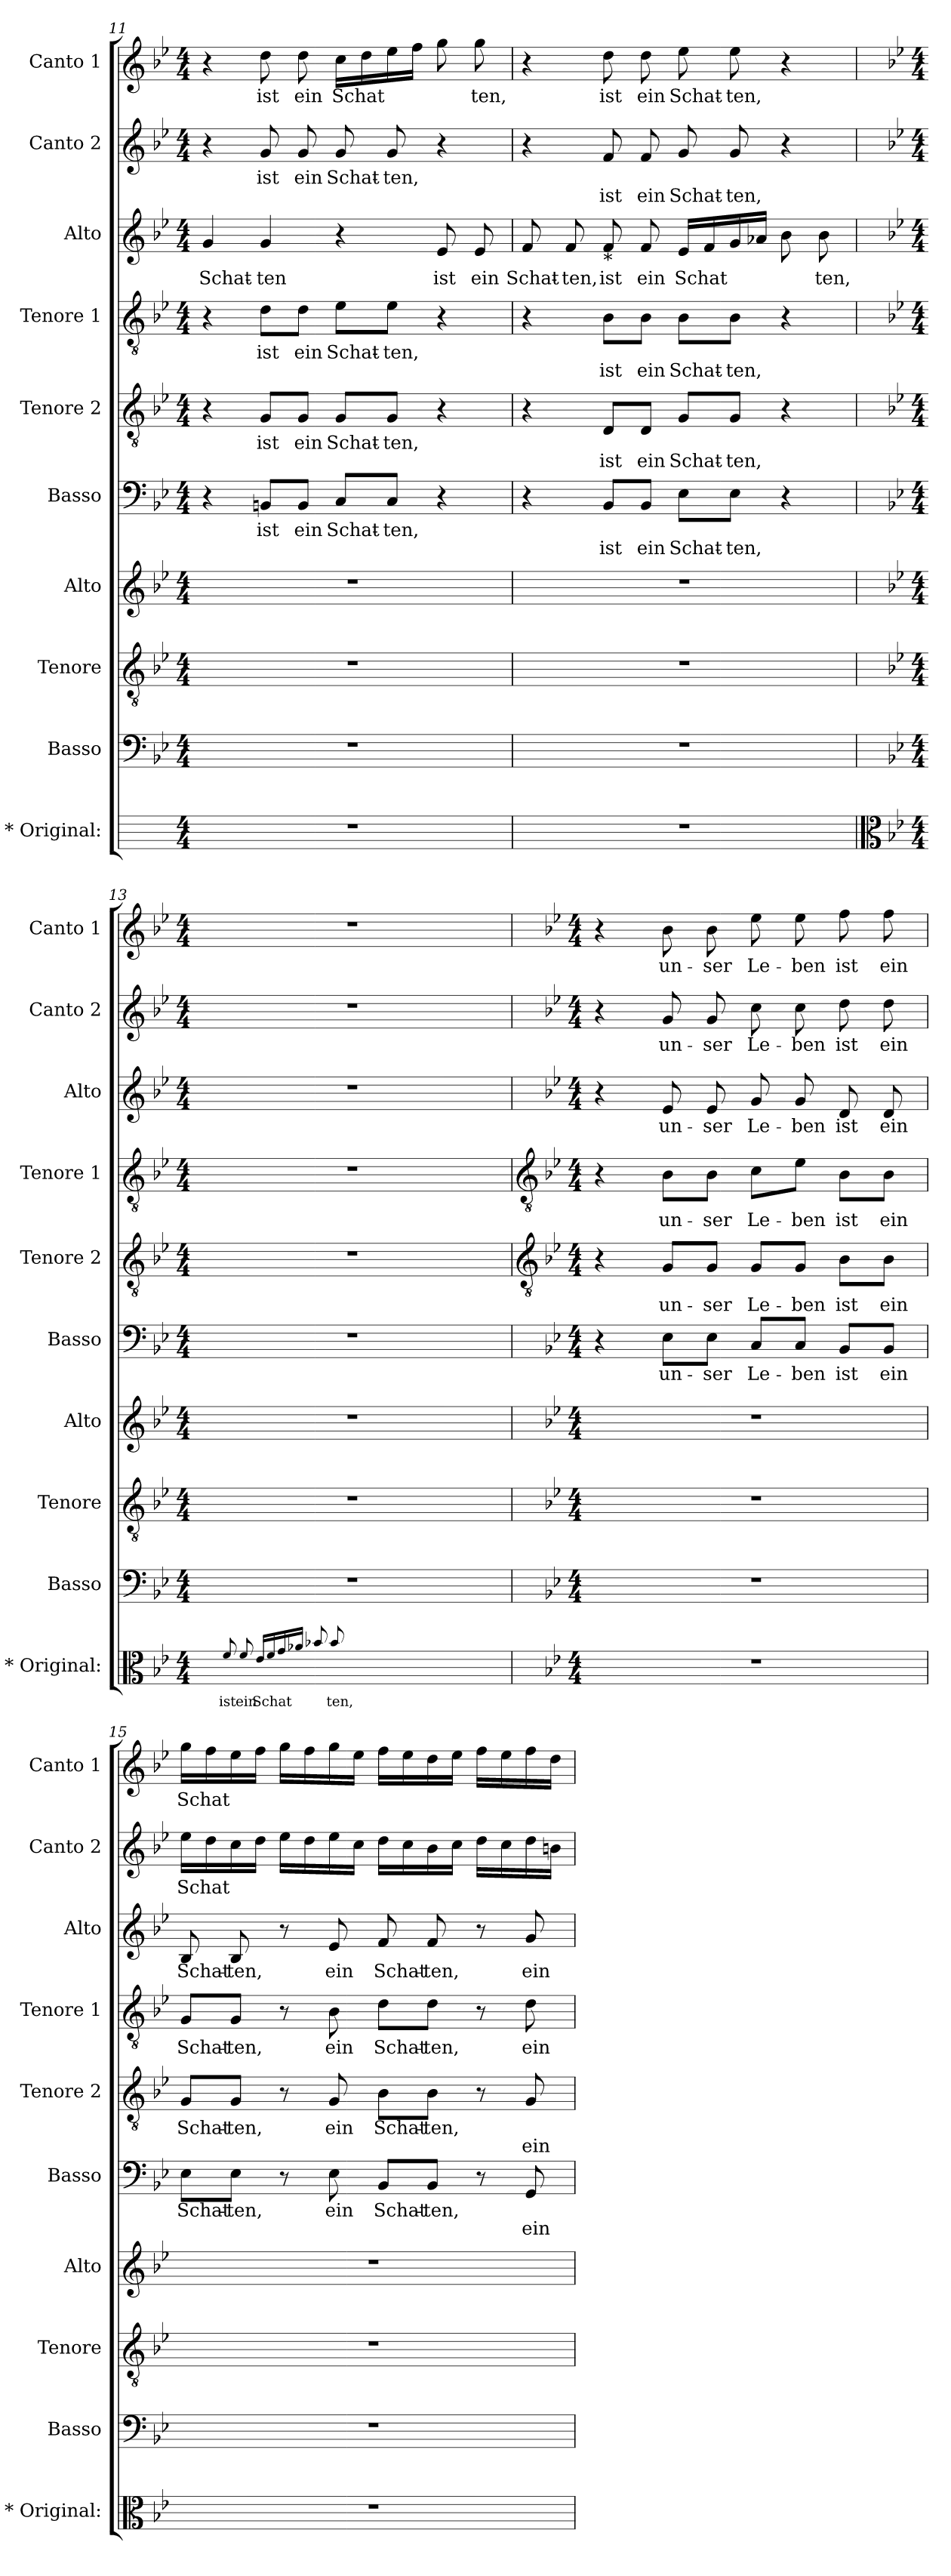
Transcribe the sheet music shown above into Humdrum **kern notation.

**kern	**text	**kern	**kern	**kern	**kern	**text	**text	**kern	**text	**text	**kern	**text	**text	**kern	**text	**kern	**text	**text	**kern	**text
*part10	*part10	*part9	*part8	*part7	*part6	*part6	*part6	*part5	*part5	*part5	*part4	*part4	*part4	*part3	*part3	*part2	*part2	*part2	*part1	*part1
*staff10	*staff10	*staff9	*staff8	*staff7	*staff6	*staff6	*staff6	*staff5	*staff5	*staff5	*staff4	*staff4	*staff4	*staff3	*staff3	*staff2	*staff2	*staff2	*staff1	*staff1
*I"* Original:	*	*I"Basso	*I"Tenore	*I"Alto	*I"Basso	*	*	*I"Tenore 2	*	*	*I"Tenore 1	*	*	*I"Alto	*	*I"Canto 2	*	*	*I"Canto 1	*
*I'* Original:	*	*I'Basso	*I'Tenore	*I'Alto	*I'Basso	*	*	*I'Tenore 2	*	*	*I'Tenore 1	*	*	*I'Alto	*	*I'Canto 2	*	*	*I'Canto 1	*
*	*	*clefF4	*clefGv2	*clefG2	*clefF4	*	*	*clefGv2	*	*	*clefGv2	*	*	*clefG2	*	*clefG2	*	*	*clefG2	*
*	*	*k[b-e-]	*k[b-e-]	*k[b-e-]	*k[b-e-]	*	*	*k[b-e-]	*	*	*k[b-e-]	*	*	*k[b-e-]	*	*k[b-e-]	*	*	*k[b-e-]	*
*	*	*B-:	*B-:	*B-:	*B-:	*	*	*B-:	*	*	*B-:	*	*	*B-:	*	*B-:	*	*	*B-:	*
*M4/4	*	*M4/4	*M4/4	*M4/4	*M4/4	*	*	*M4/4	*	*	*M4/4	*	*	*M4/4	*	*M4/4	*	*	*M4/4	*
=11	=11	=11	=11	=11	=11	=11	=11	=11	=11	=11	=11	=11	=11	=11	=11	=11	=11	=11	=11	=11
!	!	!	!	!	!	!	!	!	!	!	!	!	!	!	!LO:LY:b	!	!	!	!	!
1r	.	1r	1r	1r	4r	.	.	4r	.	.	4r	.	.	4g	Schat-	4r	.	.	4r	.
!	!	!	!	!	!	!LO:LY:b	!	!	!LO:LY:b	!	!	!LO:LY:b	!	!	!LO:LY:b	!	!LO:LY:b	!	!	!LO:LY:b
.	.	.	.	.	8BBn/L	ist	.	8G/L	ist	.	8d\L	ist	.	4g	-ten	8g	ist	.	8dd	ist
!	!	!	!	!	!	!LO:LY:b	!	!	!LO:LY:b	!	!	!LO:LY:b	!	!	!	!	!LO:LY:b	!	!	!LO:LY:b
.	.	.	.	.	8BB/J	ein	.	8G/J	ein	.	8d\J	ein	.	.	.	8g	ein	.	8dd	ein
!	!	!	!	!	!	!LO:LY:b	!	!	!LO:LY:b	!	!	!LO:LY:b	!	!	!	!	!LO:LY:b	!	!	!LO:LY:b
.	.	.	.	.	8C/L	Schat-	.	8G/L	Schat-	.	8e-\L	Schat-	.	4r	.	8g	Schat-	.	16ccLL	Schat
.	.	.	.	.	.	.	.	.	.	.	.	.	.	.	.	.	.	.	16dd	.
!	!	!	!	!	!	!LO:LY:b	!	!	!LO:LY:b	!	!	!LO:LY:b	!	!	!	!	!LO:LY:b	!	!	!
.	.	.	.	.	8C/J	-ten,	.	8G/J	-ten,	.	8e-\J	-ten,	.	.	.	8g	-ten,	.	16ee-	.
.	.	.	.	.	.	.	.	.	.	.	.	.	.	.	.	.	.	.	16ffJJ	.
!	!	!	!	!	!	!	!	!	!	!	!	!	!	!	!LO:LY:b	!	!	!	!	!
.	.	.	.	.	4r	.	.	4r	.	.	4r	.	.	8e-	ist	4r	.	.	8gg	.
!	!	!	!	!	!	!	!	!	!	!	!	!	!	!	!LO:LY:b	!	!	!	!	!LO:LY:b
.	.	.	.	.	.	.	.	.	.	.	.	.	.	8e-	ein	.	.	.	8gg	ten,
=12	=12	=12	=12	=12	=12	=12	=12	=12	=12	=12	=12	=12	=12	=12	=12	=12	=12	=12	=12	=12
!	!	!	!	!	!	!	!	!	!	!	!	!	!	!	!LO:LY:b	!	!	!	!	!
1r	.	1r	1r	1r	4r	.	.	4r	.	.	4r	.	.	8f	Schat-	4r	.	.	4r	.
!	!	!	!	!	!	!	!	!	!	!	!	!	!	!	!LO:LY:b	!	!	!	!	!
.	.	.	.	.	.	.	.	.	.	.	.	.	.	8f	-ten,	.	.	.	.	.
!	!	!	!	!	!	!	!	!	!	!	!	!	!	!LO:TX:b:t=*	!	!	!	!	!	!
!	!	!	!	!	!	!	!LO:LY:b	!	!	!LO:LY:b	!	!	!LO:LY:b	!	!LO:LY:b	!	!	!LO:LY:b	!	!LO:LY:b
.	.	.	.	.	8BB-/L	.	ist	8D/L	.	ist	8B-\L	.	ist	8f	ist	8f	.	ist	8dd	ist
!	!	!	!	!	!	!	!LO:LY:b	!	!	!LO:LY:b	!	!	!LO:LY:b	!	!LO:LY:b	!	!	!LO:LY:b	!	!LO:LY:b
.	.	.	.	.	8BB-/J	.	ein	8D/J	.	ein	8B-\J	.	ein	8f	ein	8f	.	ein	8dd	ein
!	!	!	!	!	!	!	!LO:LY:b	!	!	!LO:LY:b	!	!	!LO:LY:b	!	!LO:LY:b	!	!	!LO:LY:b	!	!LO:LY:b
.	.	.	.	.	8E-\L	.	Schat-	8G/L	.	Schat-	8B-\L	.	Schat-	16e-LL	Schat	8g	.	Schat-	8ee-	Schat-
.	.	.	.	.	.	.	.	.	.	.	.	.	.	16f	.	.	.	.	.	.
!	!	!	!	!	!	!	!LO:LY:b	!	!	!LO:LY:b	!	!	!LO:LY:b	!	!	!	!	!LO:LY:b	!	!LO:LY:b
.	.	.	.	.	8E-\J	.	-ten,	8G/J	.	-ten,	8B-\J	.	-ten,	16g	.	8g	.	-ten,	8ee-	-ten,
.	.	.	.	.	.	.	.	.	.	.	.	.	.	16a-XJJ	.	.	.	.	.	.
.	.	.	.	.	4r	.	.	4r	.	.	4r	.	.	8b-	.	4r	.	.	4r	.
!	!	!	!	!	!	!	!	!	!	!	!	!	!	!	!LO:LY:b	!	!	!	!	!
.	.	.	.	.	.	.	.	.	.	.	.	.	.	8b-	ten,	.	.	.	.	.
!!LO:LB:g=z
=13	=13	=13	=13	=13	=13	=13	=13	=13	=13	=13	=13	=13	=13	=13	=13	=13	=13	=13	=13	=13
*clefC3	*	*	*	*	*	*	*	*	*	*	*	*	*	*	*	*	*	*	*	*
*k[b-e-]	*	*	*	*	*	*	*	*	*	*	*	*	*	*	*	*	*	*	*	*
*B-:	*	*	*	*	*	*	*	*	*	*	*	*	*	*	*	*	*	*	*	*
*M4/4	*	*M4/4	*M4/4	*M4/4	*M4/4	*	*	*M4/4	*	*	*M4/4	*	*	*M4/4	*	*M4/4	*	*	*M4/4	*
!	!LO:LY:b	!	!	!	!	!	!	!	!	!	!	!	!	!	!	!	!	!	!	!
8qqf	ist	.	.	.	.	.	.	.	.	.	.	.	.	.	.	.	.	.	.	.
!	!LO:LY:b	!	!	!	!	!	!	!	!	!	!	!	!	!	!	!	!	!	!	!
8qqf	ein	.	.	.	.	.	.	.	.	.	.	.	.	.	.	.	.	.	.	.
!	!LO:LY:b	!	!	!	!	!	!	!	!	!	!	!	!	!	!	!	!	!	!	!
16qqe-LL	Schat	.	.	.	.	.	.	.	.	.	.	.	.	.	.	.	.	.	.	.
16qqf	.	.	.	.	.	.	.	.	.	.	.	.	.	.	.	.	.	.	.	.
16qqg	.	.	.	.	.	.	.	.	.	.	.	.	.	.	.	.	.	.	.	.
16qqa-JJ	.	.	.	.	.	.	.	.	.	.	.	.	.	.	.	.	.	.	.	.
8qqb-X	.	.	.	.	.	.	.	.	.	.	.	.	.	.	.	.	.	.	.	.
!	!LO:LY:b	!	!	!	!	!	!	!	!	!	!	!	!	!	!	!	!	!	!	!
8qqb-	ten,	.	.	.	.	.	.	.	.	.	.	.	.	.	.	.	.	.	.	.
1ryy	.	1r	1r	1r	1r	.	.	1r	.	.	1r	.	.	1r	.	1r	.	.	1r	.
!!LO:LB:g=z
=14	=14	=14	=14	=14	=14	=14	=14	=14	=14	=14	=14	=14	=14	=14	=14	=14	=14	=14	=14	=14
*	*	*	*	*	*	*	*	*clefGv2	*	*	*clefGv2	*	*	*	*	*	*	*	*	*
*	*	*	*	*	*k[b-e-]	*	*	*k[b-e-]	*	*	*k[b-e-]	*	*	*k[b-e-]	*	*k[b-e-]	*	*	*k[b-e-]	*
*	*	*	*	*	*B-:	*	*	*B-:	*	*	*B-:	*	*	*B-:	*	*B-:	*	*	*B-:	*
*M4/4	*	*M4/4	*M4/4	*M4/4	*M4/4	*	*	*M4/4	*	*	*M4/4	*	*	*M4/4	*	*M4/4	*	*	*M4/4	*
1r	.	1r	1r	1r	4r	.	.	4r	.	.	4r	.	.	4r	.	4r	.	.	4r	.
!	!	!	!	!	!	!LO:LY:b	!	!	!LO:LY:b	!	!	!LO:LY:b	!	!	!LO:LY:b	!	!LO:LY:b	!	!	!LO:LY:b
.	.	.	.	.	8E-\L	un-	.	8G/L	un-	.	8B-\L	un-	.	8e-	un-	8g	un-	.	8b-	un-
!	!	!	!	!	!	!LO:LY:b	!	!	!LO:LY:b	!	!	!LO:LY:b	!	!	!LO:LY:b	!	!LO:LY:b	!	!	!LO:LY:b
.	.	.	.	.	8E-\J	-ser	.	8G/J	-ser	.	8B-\J	-ser	.	8e-	-ser	8g	-ser	.	8b-	-ser
!	!	!	!	!	!	!LO:LY:b	!	!	!LO:LY:b	!	!	!LO:LY:b	!	!	!LO:LY:b	!	!LO:LY:b	!	!	!LO:LY:b
.	.	.	.	.	8C/L	Le-	.	8G/L	Le-	.	8c\L	Le-	.	8g	Le-	8cc	Le-	.	8ee-	Le-
!	!	!	!	!	!	!LO:LY:b	!	!	!LO:LY:b	!	!	!LO:LY:b	!	!	!LO:LY:b	!	!LO:LY:b	!	!	!LO:LY:b
.	.	.	.	.	8C/J	-ben	.	8G/J	-ben	.	8e-\J	-ben	.	8g	-ben	8cc	-ben	.	8ee-	-ben
!	!	!	!	!	!	!LO:LY:b	!	!	!LO:LY:b	!	!	!LO:LY:b	!	!	!LO:LY:b	!	!LO:LY:b	!	!	!LO:LY:b
.	.	.	.	.	8BB-/L	ist	.	8B-\L	ist	.	8B-\L	ist	.	8d	ist	8dd	ist	.	8ff	ist
!	!	!	!	!	!	!LO:LY:b	!	!	!LO:LY:b	!	!	!LO:LY:b	!	!	!LO:LY:b	!	!LO:LY:b	!	!	!LO:LY:b
.	.	.	.	.	8BB-/J	ein	.	8B-\J	ein	.	8B-\J	ein	.	8d	ein	8dd	ein	.	8ff	ein
=15	=15	=15	=15	=15	=15	=15	=15	=15	=15	=15	=15	=15	=15	=15	=15	=15	=15	=15	=15	=15
!	!	!	!	!	!	!LO:LY:b	!	!	!LO:LY:b	!	!	!LO:LY:b	!	!	!LO:LY:b	!	!LO:LY:b	!	!	!LO:LY:b
1r	.	1r	1r	1r	8E-\L	Schat-	.	8G/L	Schat-	.	8G/L	Schat-	.	8B-	Schat-	16ee-LL	Schat	.	16ggLL	Schat
.	.	.	.	.	.	.	.	.	.	.	.	.	.	.	.	16dd	.	.	16ff	.
!	!	!	!	!	!	!LO:LY:b	!	!	!LO:LY:b	!	!	!LO:LY:b	!	!	!LO:LY:b	!	!	!	!	!
.	.	.	.	.	8E-\J	-ten,	.	8G/J	-ten,	.	8G/J	-ten,	.	8B-	-ten,	16cc	.	.	16ee-	.
.	.	.	.	.	.	.	.	.	.	.	.	.	.	.	.	16ddJJ	.	.	16ffJJ	.
.	.	.	.	.	8r	.	.	8r	.	.	8r	.	.	8r	.	16ee-LL	.	.	16ggLL	.
.	.	.	.	.	.	.	.	.	.	.	.	.	.	.	.	16dd	.	.	16ff	.
!	!	!	!	!	!	!LO:LY:b	!	!	!LO:LY:b	!	!	!LO:LY:b	!	!	!LO:LY:b	!	!	!	!	!
.	.	.	.	.	8E-	ein	.	8G	ein	.	8B-	ein	.	8e-	ein	16ee-	.	.	16gg	.
.	.	.	.	.	.	.	.	.	.	.	.	.	.	.	.	16ccJJ	.	.	16ee-JJ	.
!	!	!	!	!	!	!LO:LY:b	!	!	!LO:LY:b	!	!	!LO:LY:b	!	!	!LO:LY:b	!	!	!	!	!
.	.	.	.	.	8BB-/L	Schat-	.	8B-\L	Schat-	.	8d\L	Schat-	.	8f	Schat-	16ddLL	.	.	16ffLL	.
.	.	.	.	.	.	.	.	.	.	.	.	.	.	.	.	16cc	.	.	16ee-	.
!	!	!	!	!	!	!LO:LY:b	!	!	!LO:LY:b	!	!	!LO:LY:b	!	!	!LO:LY:b	!	!	!	!	!
.	.	.	.	.	8BB-/J	-ten,	.	8B-\J	-ten,	.	8d\J	-ten,	.	8f	-ten,	16b-	.	.	16dd	.
.	.	.	.	.	.	.	.	.	.	.	.	.	.	.	.	16ccJJ	.	.	16ee-JJ	.
.	.	.	.	.	8r	.	.	8r	.	.	8r	.	.	8r	.	16ddLL	.	.	16ffLL	.
.	.	.	.	.	.	.	.	.	.	.	.	.	.	.	.	16cc	.	.	16ee-	.
!	!	!	!	!	!	!	!LO:LY:b	!	!	!LO:LY:b	!	!LO:LY:b	!	!	!LO:LY:b	!	!	!	!	!
.	.	.	.	.	8GG	.	ein	8G	.	ein	8d	ein	.	8g	ein	16dd	.	.	16ff	.
.	.	.	.	.	.	.	.	.	.	.	.	.	.	.	.	16bnJJ	.	.	16ddJJ	.
=	=	=	=	=	=	=	=	=	=	=	=	=	=	=	=	=	=	=	=	=
*-	*-	*-	*-	*-	*-	*-	*-	*-	*-	*-	*-	*-	*-	*-	*-	*-	*-	*-	*-	*-
